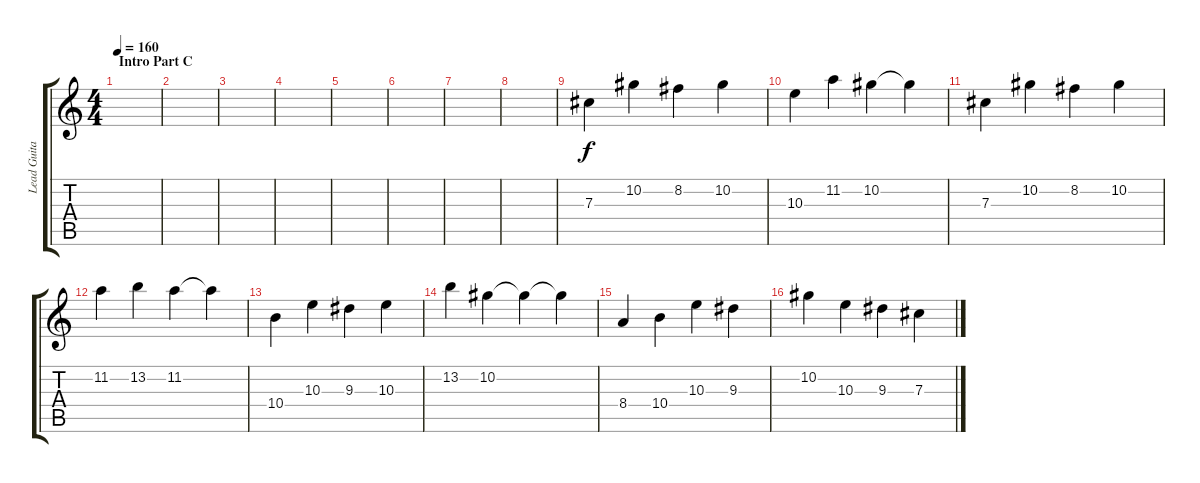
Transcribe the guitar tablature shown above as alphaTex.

\track ("Lead Guitar (Eduardo Kawanaka)" "Lead Guita") {instrument distortionguitar}
\staff {score tabs}
\tuning (Eb4 Bb3 Gb3 Db3 Ab2 Eb2) {hide}
\ts (4 4)
\section ("" "Intro Part C")
\tempo 160
\clef g2
\ks c
|
|
|
|
|
|
|
|
7.3.4 10.2.4 8.2.4 10.2.4 |
10.3.4 11.2.4 10.2.4 10.2{t}.4 |
7.3.4 10.2.4 8.2.4 10.2.4 |
11.2.4 13.2.4 11.2.4 11.2{t}.4 |
10.4.4 10.3.4 9.3.4 10.3.4 |
13.2.4 10.2.4 10.2{t}.4 10.2{t}.4 |
8.4.4 10.4.4 10.3.4 9.3.4 |
10.2.4 10.3.4 9.3.4 7.3.4
